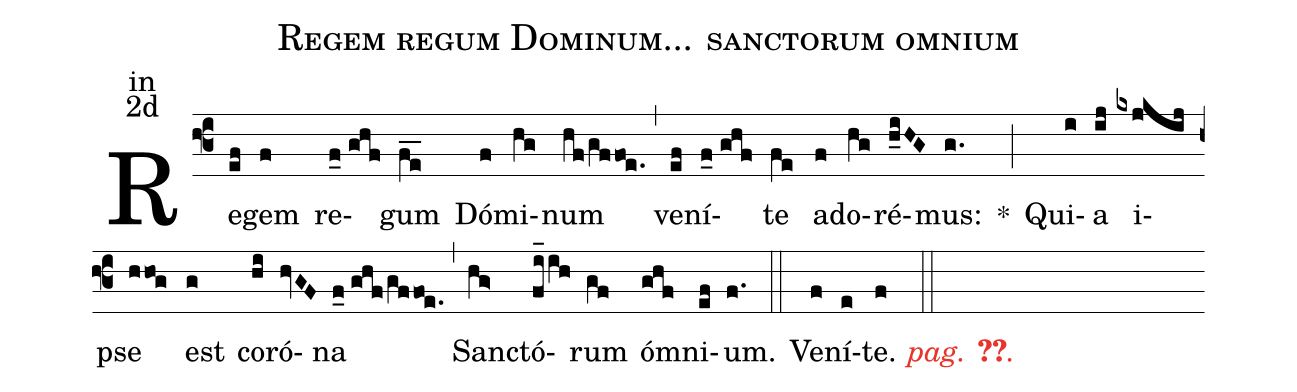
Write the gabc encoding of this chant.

name:Regem regum Dominum... sanctorum omnium;
office-part:in;
mode:2d;
%%
(f3) Re(ef)gem(f) re(f_0//ghf)gum(fe__) Dó(f)mi(hg)num(hf/gffoe.) (,) ve(ef)ní(f_0//ghf)te(fe) ad(f)o(hg)ré(h_iHG)mus:(g.) <sp>*</sp>(;) Qui(i)a(ij) i(kxjkij)pse(hhog) est(g) co(hi)ró(hvGF)na(f_0//ghf/gffoe.) (,) San(hg>)ctó(fi_/ih)rum(gf) ó(ghf)mni(ef)um.(f.) (::)
<nlba>Ve(f)ní(e)t{e}. <c><i>pag. <v>\pageref{M-ORIP2d}</v>.</i></c></nlba>(f ::)
